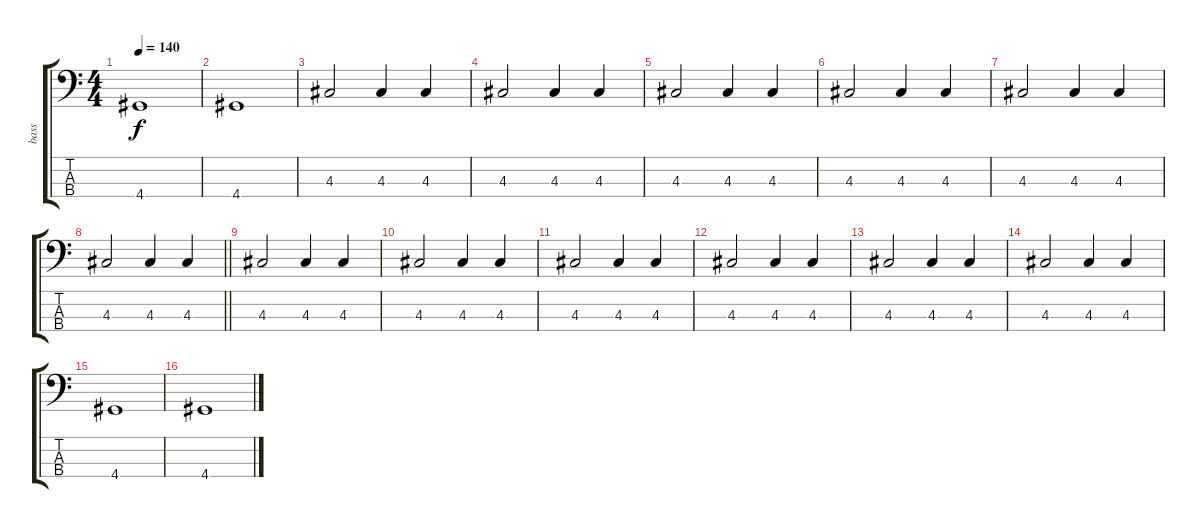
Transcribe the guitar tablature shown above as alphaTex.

\track ("bass" "bass") {instrument electricbassfinger}
\staff {score tabs}
\tuning (G2 D2 A1 E1) {hide}
\ts (4 4)
\tempo 140
\clef f4
\ks c
4.4.1{dy f} |
4.4.1 |
4.3.2 4.3.4 4.3.4 |
4.3.2 4.3.4 4.3.4 |
4.3.2 4.3.4 4.3.4 |
4.3.2 4.3.4 4.3.4 |
4.3.2 4.3.4 4.3.4 |
\barLineRight lightlight
4.3.2 4.3.4 4.3.4 |
4.3.2 4.3.4 4.3.4 |
4.3.2 4.3.4 4.3.4 |
4.3.2 4.3.4 4.3.4 |
4.3.2 4.3.4 4.3.4 |
4.3.2 4.3.4 4.3.4 |
4.3.2 4.3.4 4.3.4 |
4.4.1 |
4.4.1
